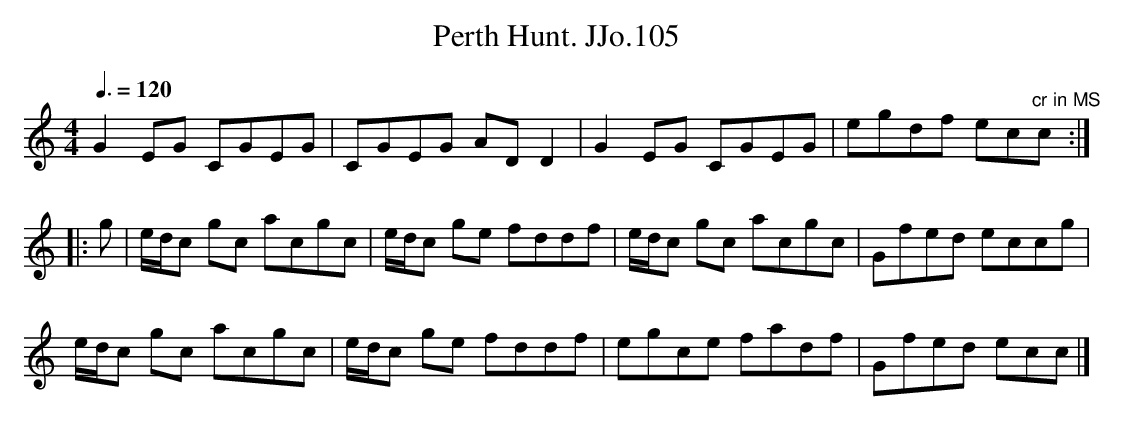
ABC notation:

X:1
T:Perth Hunt. JJo.105
M:4/4
L:1/8
Q:3/8=120
K:C
G2 EG CGEG|CGEG ADD2|G2 EG CGEG|egdf ec"cr in MS"c:|
|:g|e/d/c gc acgc|e/d/c ge fddf|e/d/c gc acgc|Gfed eccg|
e/d/c gc acgc|e/d/c ge fddf|egce fadf|Gfed ecc|]
